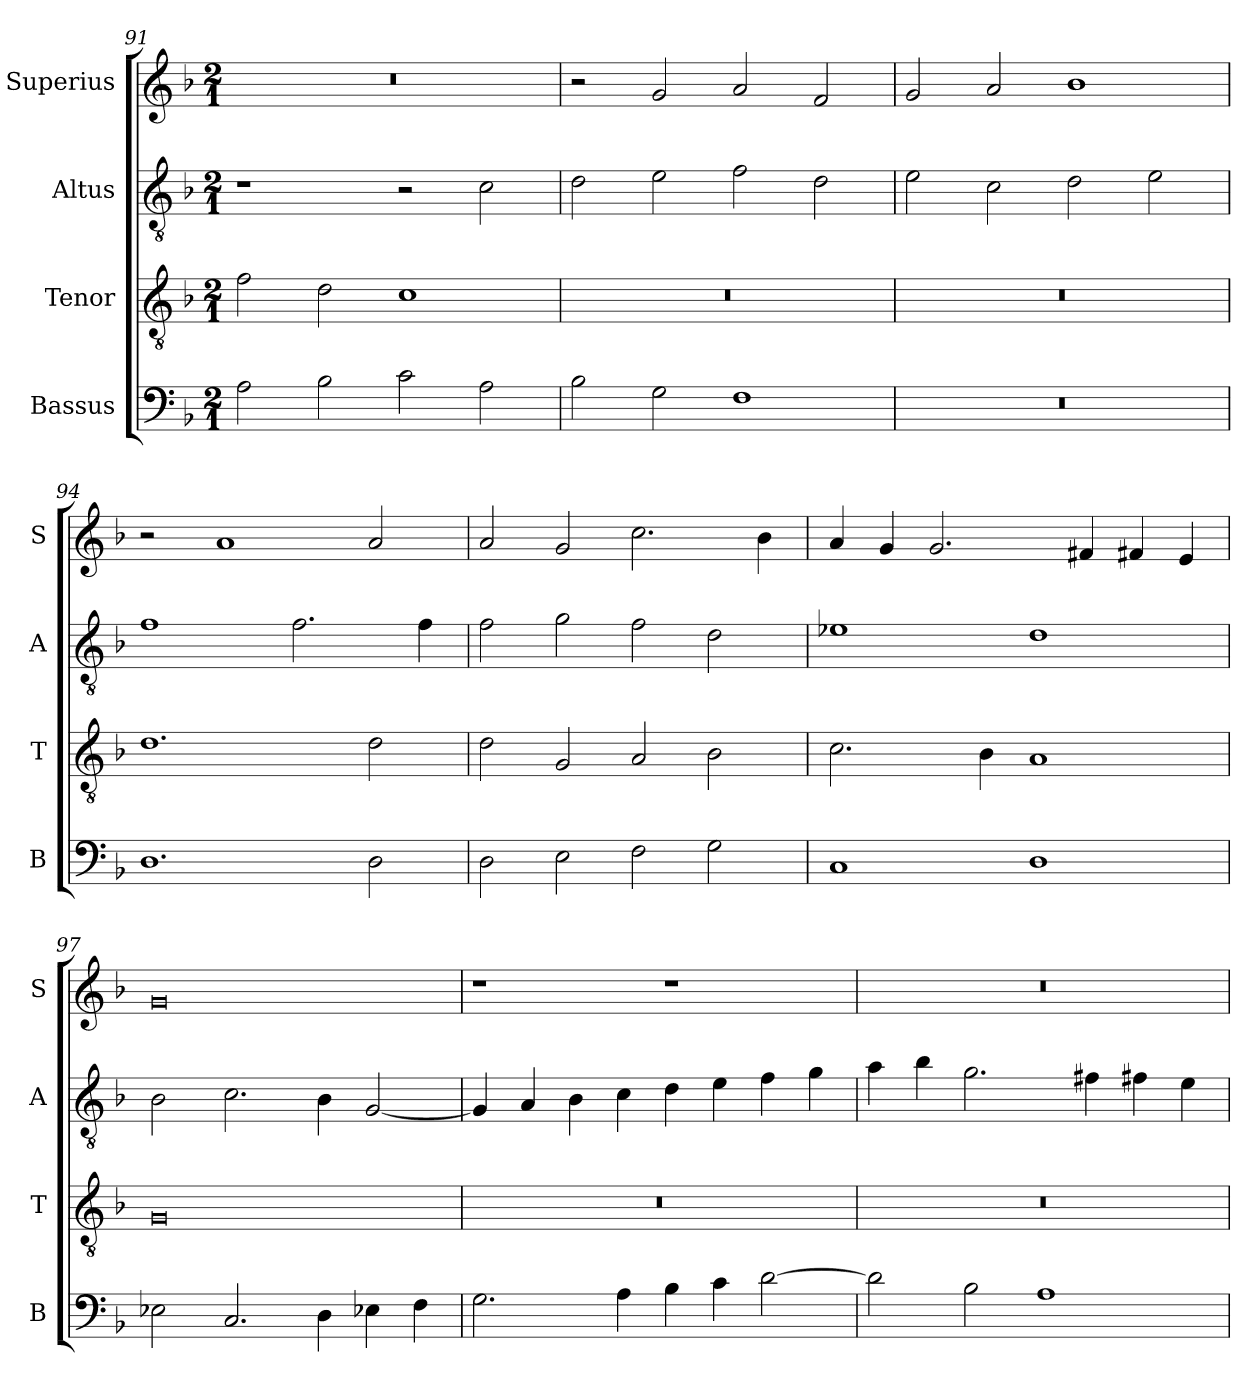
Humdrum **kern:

**kern	**kern	**kern	**kern
*part4	*part3	*part2	*part1
*staff4	*staff3	*staff2	*staff1
*I"Bassus	*I"Tenor	*I"Altus	*I"Superius
*I'B	*I'T	*I'A	*I'S
*clefF4	*clefGv2	*clefGv2	*clefG2
*k[b-]	*k[b-]	*k[b-]	*k[b-]
*M2/1	*M2/1	*M2/1	*M2/1
=91	=91	=91	=91
2A\	2f\	1r	0r
2B-\	2d\	.	.
2c\	1c	2r	.
2A\	.	2c\	.
=92	=92	=92	=92
2B-\	0r	2d\	2r
2G\	.	2e\	2g/
1F	.	2f\	2a/
.	.	2d\	2f/
=93	=93	=93	=93
0r	0r	2e\	2g/
.	.	2c\	2a/
.	.	2d\	1b-
.	.	2e\	.
=94	=94	=94	=94
1.D	1.d	1f	2r
.	.	.	1a
.	.	2.f\	.
2D\	2d\	.	2a/
.	.	4f\	.
=95	=95	=95	=95
2D\	2d\	2f\	2a/
2E\	2G/	2g\	2g/
2F\	2A/	2f\	2.cc\
2G\	2B-\	2d\	.
.	.	.	4b-\
=96	=96	=96	=96
1C	2.c\	1e-X	4a/
.	.	.	4g/
.	.	.	2.g/
.	4B-\	.	.
1D	1A	1d	.
.	.	.	4f#X/
.	.	.	4f#X/
.	.	.	4e/
=97	=97	=97	=97
2E-X\	0G	2B-\	0g
2.C/	.	2.c\	.
4D\	.	4B-\	.
4E-X\	.	[2G/	.
4F\	.	.	.
=98	=98	=98	=98
2.G\	0r	4G/]	1r
.	.	4A/	.
.	.	4B-\	.
4A\	.	4c\	.
4B-\	.	4d\	1r
4c\	.	4e\	.
[2d\	.	4f\	.
.	.	4g\	.
=99	=99	=99	=99
2d\]	0r	4a\	0r
.	.	4b-\	.
2B-\	.	2.g\	.
1A	.	.	.
.	.	4f#X\	.
.	.	4f#X\	.
.	.	4e\	.
=	=	=	=
*-	*-	*-	*-
